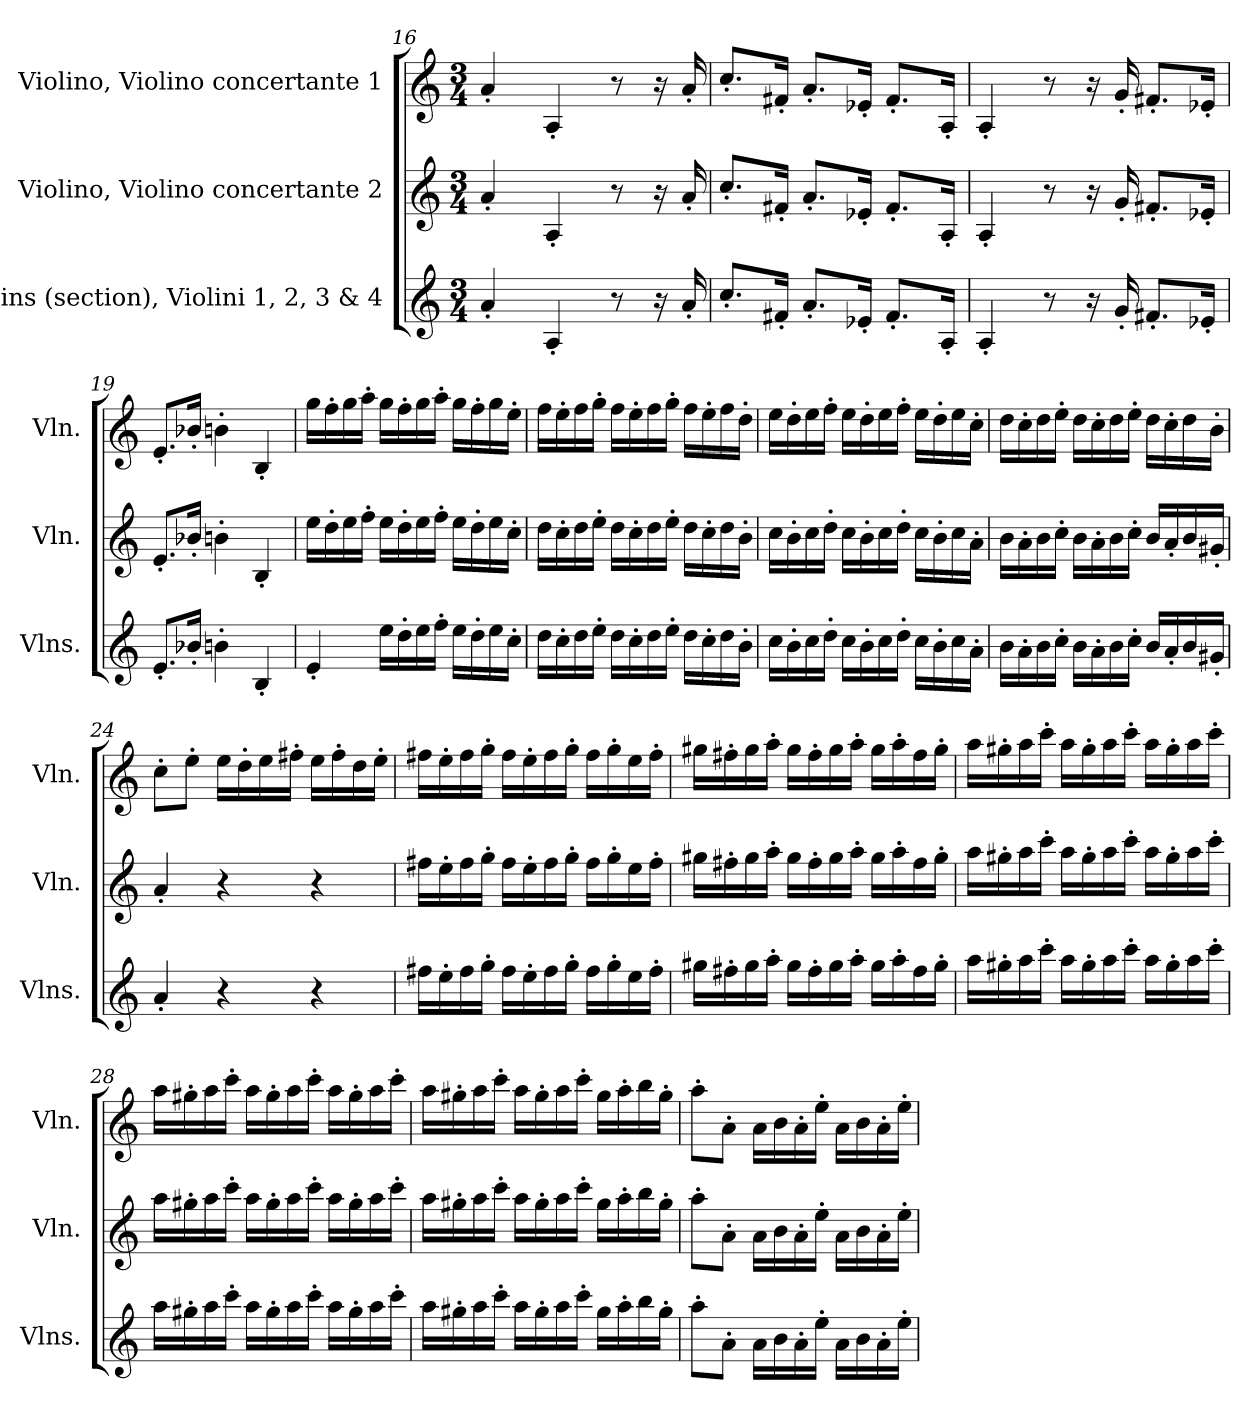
**kern	**kern	**kern
*part3	*part2	*part1
*staff3	*staff2	*staff1
*I"Violins (section), Violini 1, 2, 3 &amp; 4	*I"Violino, Violino concertante 2	*I"Violino, Violino concertante 1
*I'Vlns.	*I'Vln.	*I'Vln.
*clefG2	*clefG2	*clefG2
*k[]	*k[]	*k[]
*M3/4	*M3/4	*M3/4
=16	=16	=16
4a'/	4a'/	4a'/
4A'/	4A'/	4A'/
8r	8r	8r
16r	16r	16r
16a'/	16a'/	16a'/
=17	=17	=17
8.cc'/L	8.cc'/L	8.cc'/L
16f#X'/Jk	16f#X'/Jk	16f#X'/Jk
8.a'/L	8.a'/L	8.a'/L
16e-X'/Jk	16e-X'/Jk	16e-X'/Jk
8.f#'/L	8.f#'/L	8.f#'/L
16A'/Jk	16A'/Jk	16A'/Jk
!!LO:LB:g=z
=18	=18	=18
4A'/	4A'/	4A'/
8r	8r	8r
16r	16r	16r
16g'/	16g'/	16g'/
8.f#X'/L	8.f#X'/L	8.f#X'/L
16e-X'/Jk	16e-X'/Jk	16e-X'/Jk
=19	=19	=19
8.e'/L	8.e'/L	8.e'/L
16b-X'/Jk	16b-X'/Jk	16b-X'/Jk
4bn'\	4bn'\	4bn'\
4B'/	4B'/	4B'/
=20	=20	=20
4e'/	16ee\LL	16gg\LL
.	16dd'\	16ff'\
.	16ee\	16gg\
.	16ff'\JJ	16aa'\JJ
16ee\LL	16ee\LL	16gg\LL
16dd'\	16dd'\	16ff'\
16ee\	16ee\	16gg\
16ff'\JJ	16ff'\JJ	16aa'\JJ
16ee\LL	16ee\LL	16gg\LL
16dd'\	16dd'\	16ff'\
16ee\	16ee\	16gg\
16cc'\JJ	16cc'\JJ	16ee'\JJ
=21	=21	=21
16dd\LL	16dd\LL	16ff\LL
16cc'\	16cc'\	16ee'\
16dd\	16dd\	16ff\
16ee'\JJ	16ee'\JJ	16gg'\JJ
16dd\LL	16dd\LL	16ff\LL
16cc'\	16cc'\	16ee'\
16dd\	16dd\	16ff\
16ee'\JJ	16ee'\JJ	16gg'\JJ
16dd\LL	16dd\LL	16ff\LL
16cc'\	16cc'\	16ee'\
16dd\	16dd\	16ff\
16b'\JJ	16b'\JJ	16dd'\JJ
!!LO:LB:g=z
=22	=22	=22
16cc\LL	16cc\LL	16ee\LL
16b'\	16b'\	16dd'\
16cc\	16cc\	16ee\
16dd'\JJ	16dd'\JJ	16ff'\JJ
16cc\LL	16cc\LL	16ee\LL
16b'\	16b'\	16dd'\
16cc\	16cc\	16ee\
16dd'\JJ	16dd'\JJ	16ff'\JJ
16cc\LL	16cc\LL	16ee\LL
16b'\	16b'\	16dd'\
16cc\	16cc\	16ee\
16a'\JJ	16a'\JJ	16cc'\JJ
=23	=23	=23
16b\LL	16b\LL	16dd\LL
16a'\	16a'\	16cc'\
16b\	16b\	16dd\
16cc'\JJ	16cc'\JJ	16ee'\JJ
16b\LL	16b\LL	16dd\LL
16a'\	16a'\	16cc'\
16b\	16b\	16dd\
16cc'\JJ	16cc'\JJ	16ee'\JJ
16b/LL	16b/LL	16dd\LL
16a'/	16a'/	16cc'\
16b/	16b/	16dd\
16g#X'/JJ	16g#X'/JJ	16b'\JJ
=24	=24	=24
4a'/	4a'/	8cc'\L
.	.	8ee'\J
4r	4r	16ee\LL
.	.	16dd'\
.	.	16ee\
.	.	16ff#X'\JJ
4r	4r	16ee\LL
.	.	16ff#'\
.	.	16dd\
.	.	16ee'\JJ
!!LO:LB:g=z
=25	=25	=25
16ff#X\LL	16ff#X\LL	16ff#X\LL
16ee'\	16ee'\	16ee'\
16ff#\	16ff#\	16ff#\
16gg'\JJ	16gg'\JJ	16gg'\JJ
16ff#\LL	16ff#\LL	16ff#\LL
16ee'\	16ee'\	16ee'\
16ff#\	16ff#\	16ff#\
16gg'\JJ	16gg'\JJ	16gg'\JJ
16ff#\LL	16ff#\LL	16ff#\LL
16gg'\	16gg'\	16gg'\
16ee\	16ee\	16ee\
16ff#'\JJ	16ff#'\JJ	16ff#'\JJ
=26	=26	=26
16gg#X\LL	16gg#X\LL	16gg#X\LL
16ff#X'\	16ff#X'\	16ff#X'\
16gg#\	16gg#\	16gg#\
16aa'\JJ	16aa'\JJ	16aa'\JJ
16gg#\LL	16gg#\LL	16gg#\LL
16ff#'\	16ff#'\	16ff#'\
16gg#\	16gg#\	16gg#\
16aa'\JJ	16aa'\JJ	16aa'\JJ
16gg#\LL	16gg#\LL	16gg#\LL
16aa'\	16aa'\	16aa'\
16ff#\	16ff#\	16ff#\
16gg#'\JJ	16gg#'\JJ	16gg#'\JJ
=27	=27	=27
16aa\LL	16aa\LL	16aa\LL
16gg#X'\	16gg#X'\	16gg#X'\
16aa\	16aa\	16aa\
16ccc'\JJ	16ccc'\JJ	16ccc'\JJ
16aa\LL	16aa\LL	16aa\LL
16gg#'\	16gg#'\	16gg#'\
16aa\	16aa\	16aa\
16ccc'\JJ	16ccc'\JJ	16ccc'\JJ
16aa\LL	16aa\LL	16aa\LL
16gg#'\	16gg#'\	16gg#'\
16aa\	16aa\	16aa\
16ccc'\JJ	16ccc'\JJ	16ccc'\JJ
!!LO:LB:g=z
=28	=28	=28
16aa\LL	16aa\LL	16aa\LL
16gg#X'\	16gg#X'\	16gg#X'\
16aa\	16aa\	16aa\
16ccc'\JJ	16ccc'\JJ	16ccc'\JJ
16aa\LL	16aa\LL	16aa\LL
16gg#'\	16gg#'\	16gg#'\
16aa\	16aa\	16aa\
16ccc'\JJ	16ccc'\JJ	16ccc'\JJ
16aa\LL	16aa\LL	16aa\LL
16gg#'\	16gg#'\	16gg#'\
16aa\	16aa\	16aa\
16ccc'\JJ	16ccc'\JJ	16ccc'\JJ
=29	=29	=29
16aa\LL	16aa\LL	16aa\LL
16gg#X'\	16gg#X'\	16gg#X'\
16aa\	16aa\	16aa\
16ccc'\JJ	16ccc'\JJ	16ccc'\JJ
16aa\LL	16aa\LL	16aa\LL
16gg#'\	16gg#'\	16gg#'\
16aa\	16aa\	16aa\
16ccc'\JJ	16ccc'\JJ	16ccc'\JJ
16gg#\LL	16gg#\LL	16gg#\LL
16aa'\	16aa'\	16aa'\
16bb\	16bb\	16bb\
16gg#'\JJ	16gg#'\JJ	16gg#'\JJ
=30	=30	=30
8aa'\L	8aa'\L	8aa'\L
8a'\J	8a'\J	8a'\J
16a\LL	16a\LL	16a\LL
16b\	16b\	16b\
16a'\	16a'\	16a'\
16ee'\JJ	16ee'\JJ	16ee'\JJ
16a\LL	16a\LL	16a\LL
16b\	16b\	16b\
16a'\	16a'\	16a'\
16ee'\JJ	16ee'\JJ	16ee'\JJ
=	=	=
*-	*-	*-
